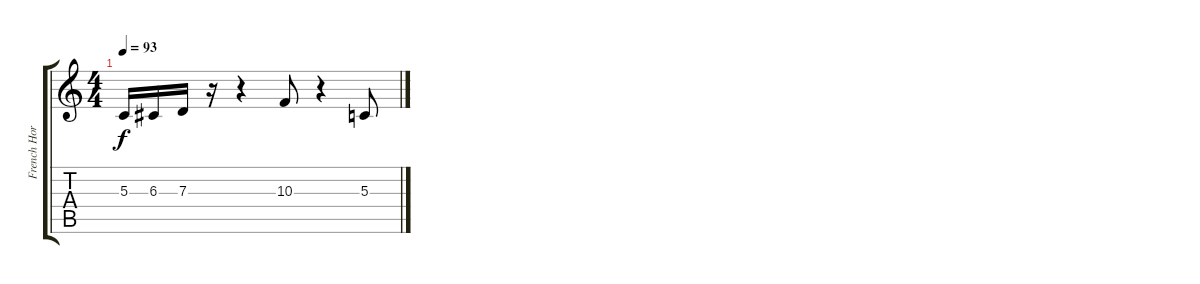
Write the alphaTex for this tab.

\track ("French Horn" "French Hor") {instrument frenchhorn}
\staff {score tabs}
\tuning (E4 B3 G3 D3 A2 E2) {hide}
\ts (4 4)
\tempo 93
\clef g2
\ks c
5.3{t}.16{dy f} 6.3.16 7.3.16 r.16 r.4 10.3.8 r.4 5.3.8
